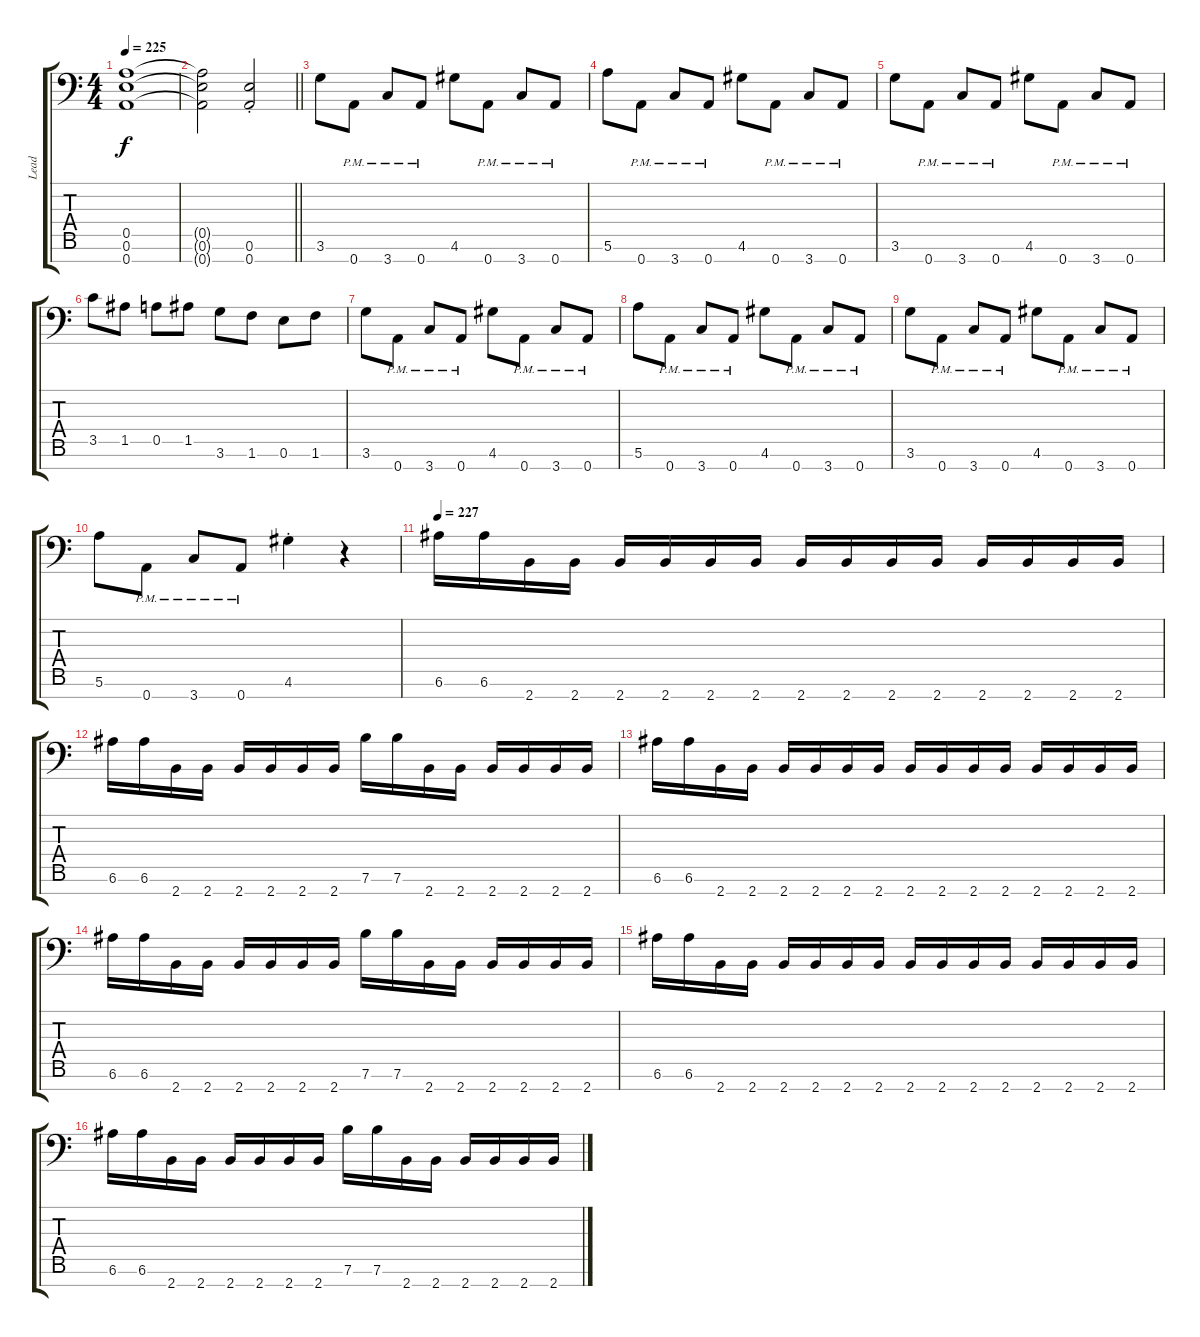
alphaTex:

\track ("Lead" "Lead") {instrument distortionguitar}
\staff {score tabs}
\tuning (E4 B3 G3 D3 A2 E2 A1) {hide}
\ts (4 4)
\tempo 225
\clef f4
\ks c
(0.5{t} 0.6{t} 0.7{t}).1{dy f} |
\barLineRight lightlight
(0.5{t} 0.6{t} 0.7{t}).2 (0.6{st} 0.7{st}).2 |
3.6.8 0.7{pm}.8 3.7{pm}.8 0.7{pm}.8 4.6.8 0.7{pm}.8 3.7{pm}.8 0.7{pm}.8 |
5.6.8 0.7{pm}.8 3.7{pm}.8 0.7{pm}.8 4.6.8 0.7{pm}.8 3.7{pm}.8 0.7{pm}.8 |
3.6.8 0.7{pm}.8 3.7{pm}.8 0.7{pm}.8 4.6.8 0.7{pm}.8 3.7{pm}.8 0.7{pm}.8 |
3.5.8 1.5.8 0.5.8 1.5.8 3.6.8 1.6.8 0.6.8 1.6.8 |
3.6.8 0.7{pm}.8 3.7{pm}.8 0.7{pm}.8 4.6.8 0.7{pm}.8 3.7{pm}.8 0.7{pm}.8 |
5.6.8 0.7{pm}.8 3.7{pm}.8 0.7{pm}.8 4.6.8 0.7{pm}.8 3.7{pm}.8 0.7{pm}.8 |
3.6.8 0.7{pm}.8 3.7{pm}.8 0.7{pm}.8 4.6.8 0.7{pm}.8 3.7{pm}.8 0.7{pm}.8 |
5.6.8 0.7{pm}.8 3.7{pm}.8 0.7{pm}.8 4.6{st}.4 r.4 |
\tempo 227
6.6.16 6.6.16 2.7.16 2.7.16 2.7.16 2.7.16 2.7.16 2.7.16 2.7.16 2.7.16 2.7.16 2.7.16 2.7.16 2.7.16 2.7.16 2.7.16 |
6.6.16 6.6.16 2.7.16 2.7.16 2.7.16 2.7.16 2.7.16 2.7.16 7.6.16 7.6.16 2.7.16 2.7.16 2.7.16 2.7.16 2.7.16 2.7.16 |
6.6.16 6.6.16 2.7.16 2.7.16 2.7.16 2.7.16 2.7.16 2.7.16 2.7.16 2.7.16 2.7.16 2.7.16 2.7.16 2.7.16 2.7.16 2.7.16 |
6.6.16 6.6.16 2.7.16 2.7.16 2.7.16 2.7.16 2.7.16 2.7.16 7.6.16 7.6.16 2.7.16 2.7.16 2.7.16 2.7.16 2.7.16 2.7.16 |
6.6.16 6.6.16 2.7.16 2.7.16 2.7.16 2.7.16 2.7.16 2.7.16 2.7.16 2.7.16 2.7.16 2.7.16 2.7.16 2.7.16 2.7.16 2.7.16 |
6.6.16 6.6.16 2.7.16 2.7.16 2.7.16 2.7.16 2.7.16 2.7.16 7.6.16 7.6.16 2.7.16 2.7.16 2.7.16 2.7.16 2.7.16 2.7.16
